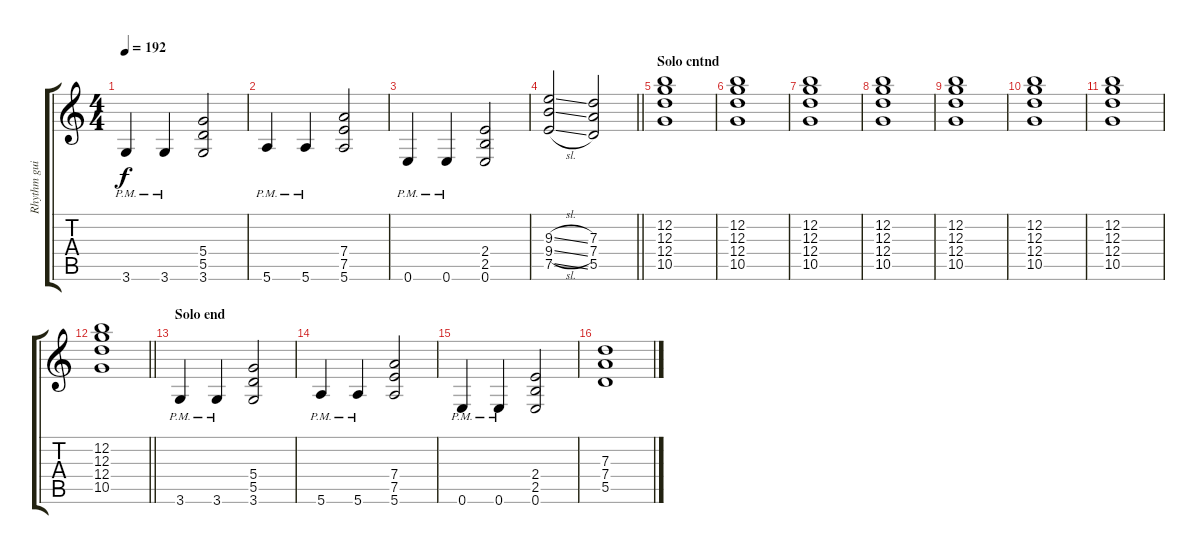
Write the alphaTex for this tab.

\track ("Rhythm guitar" "Rhythm gui") {instrument distortionguitar}
\staff {score tabs}
\tuning (E4 B3 G3 D3 A2 E2) {hide}
\ts (4 4)
\tempo 192
\clef g2
\ks c
3.6{pm}.4{dy f} 3.6{pm}.4 (5.4 5.5 3.6).2 |
5.6{pm}.4 5.6{pm}.4 (7.4 7.5 5.6).2 |
0.6{pm}.4 0.6{pm}.4 (2.4 2.5 0.6).2 |
\barLineRight lightlight
(9.3{sl} 9.4{sl} 7.5{sl}).2 (7.3 7.4 5.5).2 |
\section ("" "Solo cntnd")
(12.2 12.3 12.4 10.5).1 |
(12.2 12.3 12.4 10.5).1 |
(12.2 12.3 12.4 10.5).1 |
(12.2 12.3 12.4 10.5).1 |
(12.2 12.3 12.4 10.5).1 |
(12.2 12.3 12.4 10.5).1 |
(12.2 12.3 12.4 10.5).1 |
\barLineRight lightlight
(12.2 12.3 12.4 10.5).1 |
\section ("" "Solo end")
3.6{pm}.4 3.6{pm}.4 (5.4 5.5 3.6).2 |
5.6{pm}.4 5.6{pm}.4 (7.4 7.5 5.6).2 |
0.6{pm}.4 0.6{pm}.4 (2.4 2.5 0.6).2 |
(7.3 7.4 5.5).1
